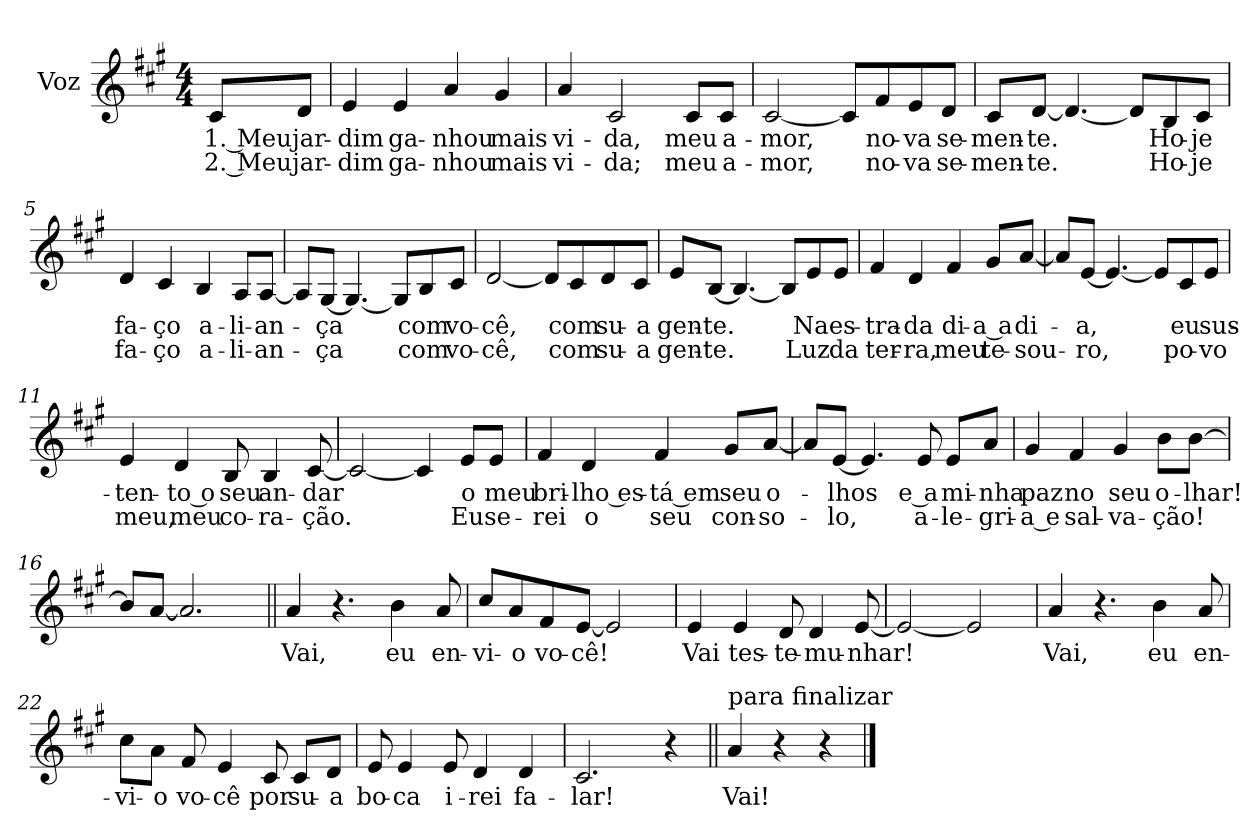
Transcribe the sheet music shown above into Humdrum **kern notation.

**kern	**text	**text
*part1	*part1	*part1
*staff1	*staff1	*staff1
*I"Voz	*	*
*I'Vo.	*	*
*clefG2	*	*
*k[f#c#g#]	*	*
*M4/4	*	*
*MM100	*	*
=	=	=
!	!LO:LY:b	!LO:LY:b
8c#/L	1. Meu	2. Meu
!	!LO:LY:b	!LO:LY:b
8d/J	jar-	jar-
=1	=1	=1
!	!LO:LY:b	!LO:LY:b
4e/	-dim	-dim
!	!LO:LY:b	!LO:LY:b
4e/	ga-	ga-
!	!LO:LY:b	!LO:LY:b
4a/	-nhou	-nhou
!	!LO:LY:b	!LO:LY:b
4g#/	mais	mais
=2	=2	=2
!	!LO:LY:b	!LO:LY:b
4a/	vi-	vi-
!	!LO:LY:b	!LO:LY:b
2c#/	-da,	-da;
!	!LO:LY:b	!LO:LY:b
8c#/L	meu	meu
!	!LO:LY:b	!LO:LY:b
8c#/J	a-	a-
=3	=3	=3
!	!LO:LY:b	!LO:LY:b
[2c#/	-mor,	-mor,
8c#/L]	.	.
!	!LO:LY:b	!LO:LY:b
8f#/	no-	no-
!	!LO:LY:b	!LO:LY:b
8e/	-va	-va
!	!LO:LY:b	!LO:LY:b
8d/J	se-	se-
=4	=4	=4
!	!LO:LY:b	!LO:LY:b
8c#/L	-men-	-men-
!	!LO:LY:b	!LO:LY:b
[8d/J	-te.	-te.
4.d/_	.	.
8d/L]	.	.
!	!LO:LY:b	!LO:LY:b
8B/	Ho-	Ho-
!	!LO:LY:b	!LO:LY:b
8c#/J	-je	-je
!!LO:LB:g=z
=5	=5	=5
!	!LO:LY:b	!LO:LY:b
4d/	fa-	fa-
!	!LO:LY:b	!LO:LY:b
4c#/	-ço	-ço
!	!LO:LY:b	!LO:LY:b
4B/	a-	a-
!	!LO:LY:b	!LO:LY:b
8A/L	-li-	-li-
!	!LO:LY:b	!LO:LY:b
[8A/J	-an-	-an-
=6	=6	=6
8A/L]	.	.
!	!LO:LY:b	!LO:LY:b
[8G#/J	-ça	-ça
4.G#/_	.	.
8G#/L]	.	.
!	!LO:LY:b	!LO:LY:b
8B/	com	com
!	!LO:LY:b	!LO:LY:b
8c#/J	vo-	vo-
=7	=7	=7
!	!LO:LY:b	!LO:LY:b
[2d/	-cê,	-cê,
8d/L]	.	.
!	!LO:LY:b	!LO:LY:b
8c#/	com	com
!	!LO:LY:b	!LO:LY:b
8d/	su-	su-
!	!LO:LY:b	!LO:LY:b
8c#/J	-a	-a
=8	=8	=8
!	!LO:LY:b	!LO:LY:b
8e/L	gen-	gen-
!	!LO:LY:b	!LO:LY:b
[8B/J	-te.	-te.
4.B/_	.	.
8B/L]	.	.
!	!LO:LY:b	!LO:LY:b
8e/	Na	Luz
!	!LO:LY:b	!LO:LY:b
8e/J	es-	da
!!LO:LB:g=z
=9	=9	=9
!	!LO:LY:b	!LO:LY:b
4f#/	-tra-	ter-
!	!LO:LY:b	!LO:LY:b
4d/	-da	-ra,
!	!LO:LY:b	!LO:LY:b
4f#/	di-	meu
!	!LO:LY:b	!LO:LY:b
8g#/L	-a a	te-
!	!LO:LY:b	!LO:LY:b
[8a/J	di-	-sou-
=10	=10	=10
8a/L]	.	.
!	!LO:LY:b	!LO:LY:b
[8e/J	-a,	-ro,
4.e/_	.	.
8e/L]	.	.
!	!LO:LY:b	!LO:LY:b
8c#/	eu	po-
!	!LO:LY:b	!LO:LY:b
8e/J	sus-	-vo
=11	=11	=11
!	!LO:LY:b	!LO:LY:b
4e/	-ten-	meu,
!	!LO:LY:b	!LO:LY:b
4d/	-to o	meu
!	!LO:LY:b	!LO:LY:b
8B/	seu	co-
!	!LO:LY:b	!LO:LY:b
4B/	an-	-ra-
!	!LO:LY:b	!LO:LY:b
[8c#/	-dar	-ção.
=12	=12	=12
2c#/_	.	.
4c#/]	.	.
!	!LO:LY:b	!LO:LY:b
8e/L	o	Eu
!	!LO:LY:b	!LO:LY:b
8e/J	meu	se-
!!LO:LB:g=z
=13	=13	=13
!	!LO:LY:b	!LO:LY:b
4f#/	bri-	-rei
!	!LO:LY:b	!LO:LY:b
4d/	-lho es-	o
!	!LO:LY:b	!LO:LY:b
4f#/	-tá em	seu
!	!LO:LY:b	!LO:LY:b
8g#/L	seu	con-
!	!LO:LY:b	!LO:LY:b
[8a/J	o-	-so-
=14	=14	=14
8a/L]	.	.
!	!LO:LY:b	!LO:LY:b
[8e/J	-lhos	-lo,
4.e/]	.	.
!	!LO:LY:b	!LO:LY:b
8e/	e a	a-
!	!LO:LY:b	!LO:LY:b
8e/L	mi-	-le-
!	!LO:LY:b	!LO:LY:b
8a/J	-nha	-gri-
=15	=15	=15
!	!LO:LY:b	!LO:LY:b
4g#/	paz	-a e
!	!LO:LY:b	!LO:LY:b
4f#/	no	sal-
!	!LO:LY:b	!LO:LY:b
4g#/	seu	-va-
!	!LO:LY:b	!LO:LY:b
8b\L	o-	-ção!
!	!LO:LY:b	!
[8b\J	-lhar!	.
=16	=16	=16
8b/L]	.	.
[8a/J	.	.
2.a/]	.	.
!!LO:LB:g=z
=17||	=17||	=17||
!	!LO:LY:b	!
4a/	Vai,	.
4.r	.	.
!	!LO:LY:b	!
4b\	eu	.
!	!LO:LY:b	!
8a/	en-	.
=18	=18	=18
!	!LO:LY:b	!
8cc#/L	-vi-	.
!	!LO:LY:b	!
8a/	-o	.
!	!LO:LY:b	!
8f#/	vo-	.
!	!LO:LY:b	!
[8e/J	-cê!	.
2e/]	.	.
=19	=19	=19
!	!LO:LY:b	!
4e/	Vai	.
!	!LO:LY:b	!
4e/	tes-	.
!	!LO:LY:b	!
8d/	-te-	.
!	!LO:LY:b	!
4d/	-mu-	.
!	!LO:LY:b	!
[8e/	-nhar!	.
=20	=20	=20
2e/_	.	.
2e/]	.	.
=21	=21	=21
!	!LO:LY:b	!
4a/	Vai,	.
4.r	.	.
!	!LO:LY:b	!
4b\	eu	.
!	!LO:LY:b	!
8a/	en-	.
!!LO:LB:g=z
=22	=22	=22
!	!LO:LY:b	!
8cc#\L	-vi-	.
!	!LO:LY:b	!
8a\J	-o	.
!	!LO:LY:b	!
8f#/	vo-	.
!	!LO:LY:b	!
4e/	-cê	.
!	!LO:LY:b	!
8c#/	por	.
!	!LO:LY:b	!
8c#/L	su-	.
!	!LO:LY:b	!
8d/J	-a	.
=23	=23	=23
!	!LO:LY:b	!
8e/	bo-	.
!	!LO:LY:b	!
4e/	-ca	.
!	!LO:LY:b	!
8e/	i-	.
!	!LO:LY:b	!
4d/	-rei	.
!	!LO:LY:b	!
4d/	fa-	.
=24	=24	=24
!	!LO:LY:b	!
2.c#/	-lar!	.
4r	.	.
=25||	=25||	=25||
!LO:TX:a:t=para finalizar	!	!
!	!LO:LY:b	!
4a/	Vai!	.
4r	.	.
4r	.	.
==	==	==
*-	*-	*-
